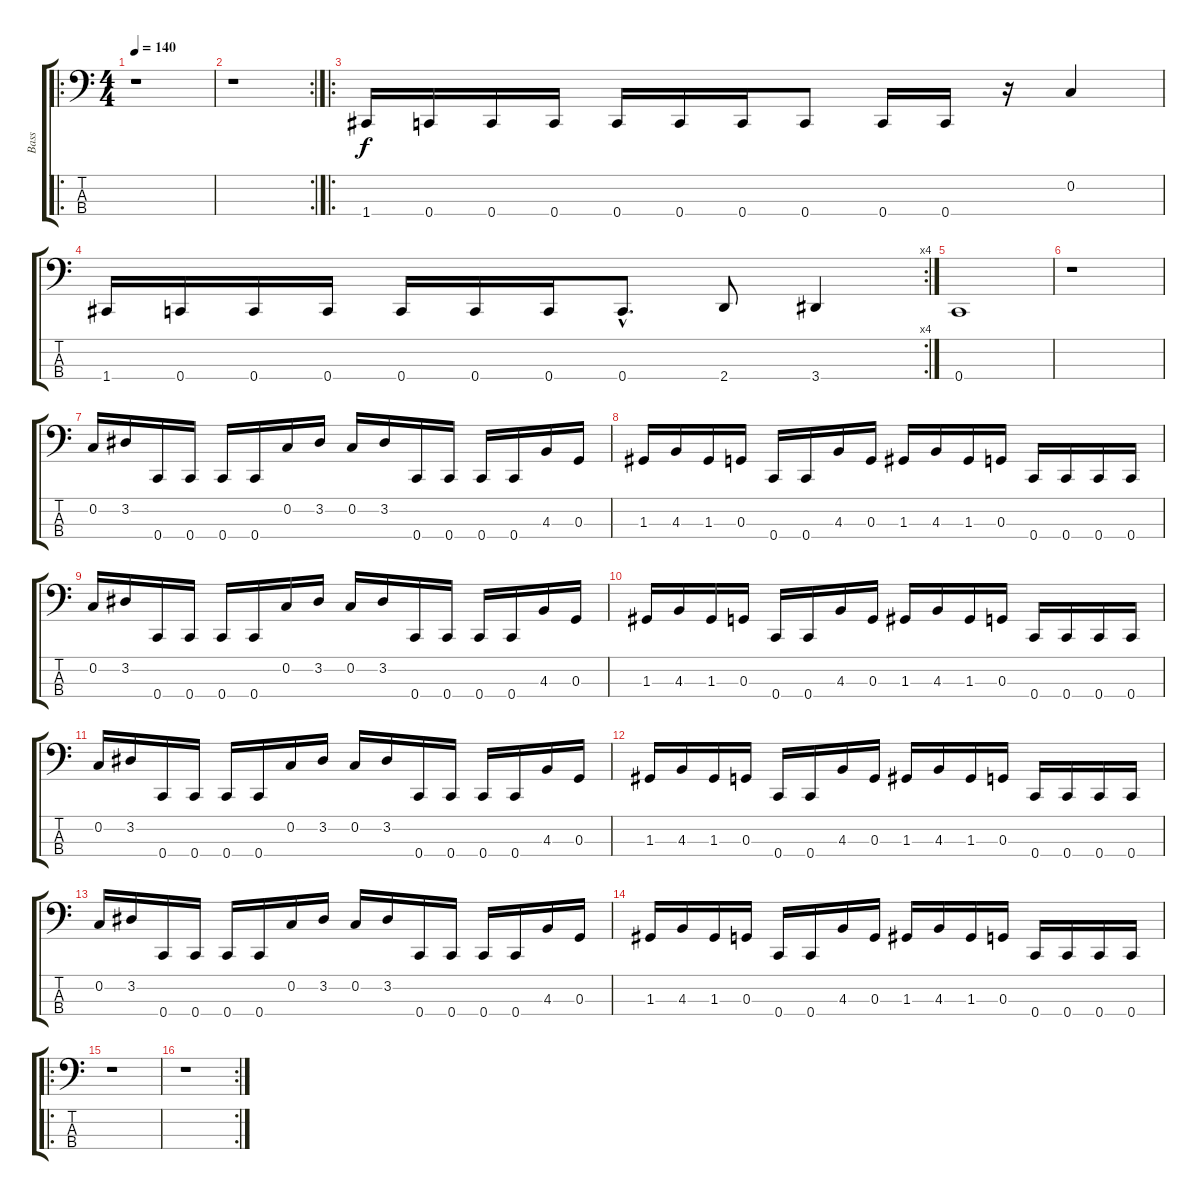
\track ("Bass" "Bass") {instrument electricbassfinger}
\staff {score tabs}
\tuning (F2 C2 G1 C1) {hide}
\ro
\ts (4 4)
\tempo 140
\clef f4
\ks c
r.1{dy f} |
\rc 2
r.1 |
\ro
1.4.16 0.4.16 0.4.16 0.4.16 0.4.16 0.4.16 0.4.16 0.4.8 0.4.16 0.4.16 r.16 0.2.4 |
\rc 4
1.4.16 0.4.16 0.4.16 0.4.16 0.4.16 0.4.16 0.4.16 0.4{hac}.8{d} 2.4.8 3.4.4 |
0.4.1 |
r.1 |
0.2.16 3.2.16 0.4.16 0.4.16 0.4.16 0.4.16 0.2.16 3.2.16 0.2.16 3.2.16 0.4.16 0.4.16 0.4.16 0.4.16 4.3.16 0.3.16 |
1.3.16 4.3.16 1.3.16 0.3.16 0.4.16 0.4.16 4.3.16 0.3.16 1.3.16 4.3.16 1.3.16 0.3.16 0.4.16 0.4.16 0.4.16 0.4.16 |
0.2.16 3.2.16 0.4.16 0.4.16 0.4.16 0.4.16 0.2.16 3.2.16 0.2.16 3.2.16 0.4.16 0.4.16 0.4.16 0.4.16 4.3.16 0.3.16 |
1.3.16 4.3.16 1.3.16 0.3.16 0.4.16 0.4.16 4.3.16 0.3.16 1.3.16 4.3.16 1.3.16 0.3.16 0.4.16 0.4.16 0.4.16 0.4.16 |
0.2.16 3.2.16 0.4.16 0.4.16 0.4.16 0.4.16 0.2.16 3.2.16 0.2.16 3.2.16 0.4.16 0.4.16 0.4.16 0.4.16 4.3.16 0.3.16 |
1.3.16 4.3.16 1.3.16 0.3.16 0.4.16 0.4.16 4.3.16 0.3.16 1.3.16 4.3.16 1.3.16 0.3.16 0.4.16 0.4.16 0.4.16 0.4.16 |
0.2.16 3.2.16 0.4.16 0.4.16 0.4.16 0.4.16 0.2.16 3.2.16 0.2.16 3.2.16 0.4.16 0.4.16 0.4.16 0.4.16 4.3.16 0.3.16 |
1.3.16 4.3.16 1.3.16 0.3.16 0.4.16 0.4.16 4.3.16 0.3.16 1.3.16 4.3.16 1.3.16 0.3.16 0.4.16 0.4.16 0.4.16 0.4.16 |
\ro
r.1 |
\rc 2
r.1
